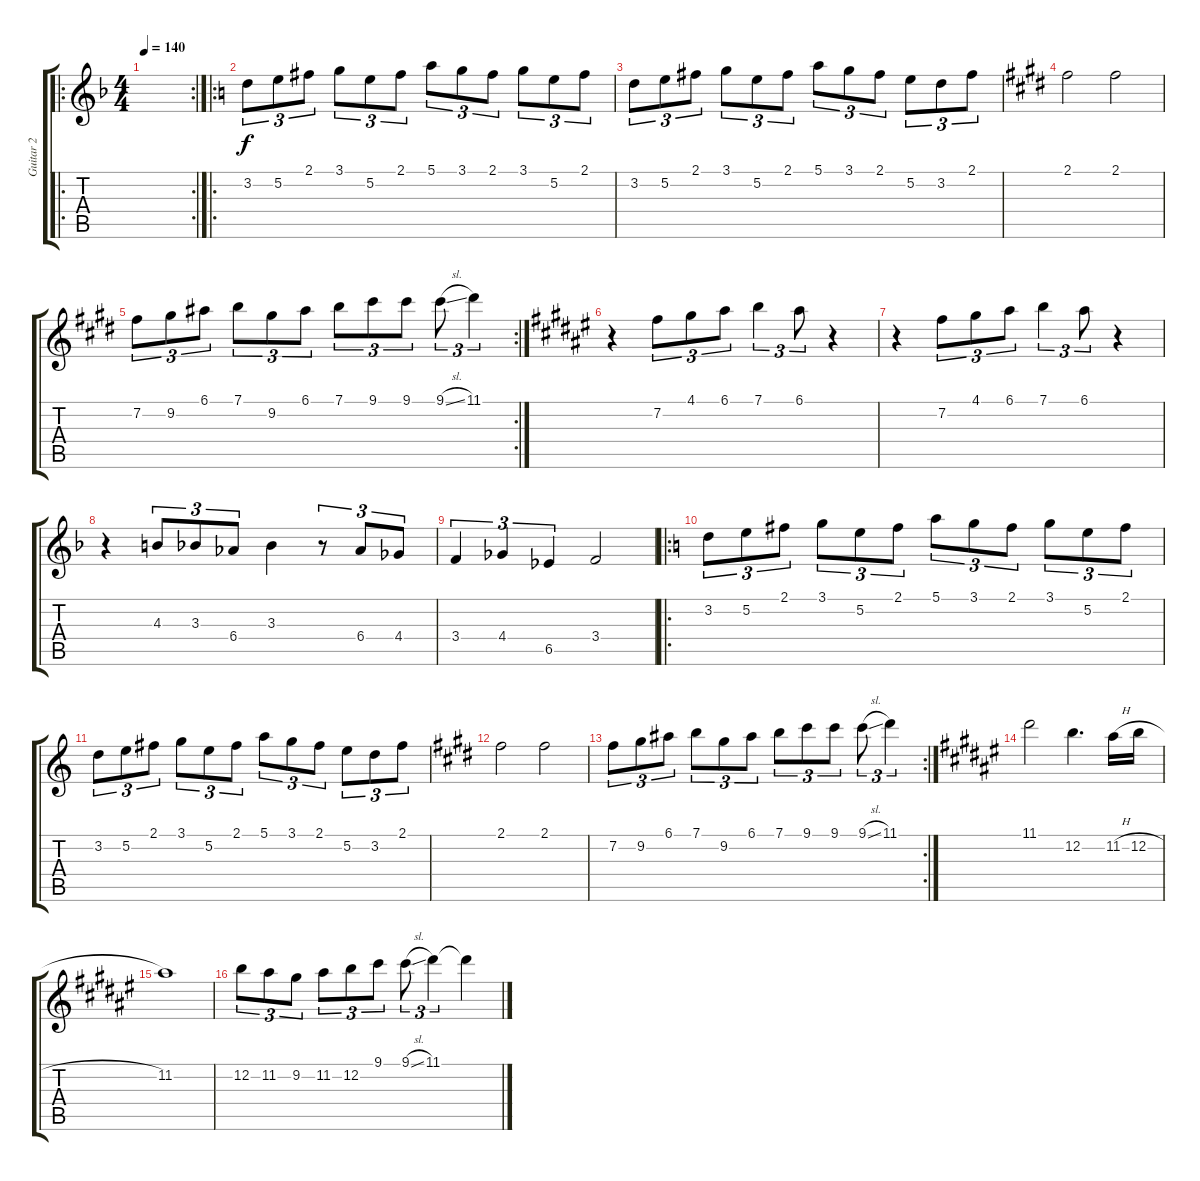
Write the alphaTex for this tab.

\track ("Guitar 2" "Guitar 2") {instrument acousticguitarnylon}
\staff {score tabs}
\tuning (E4 B3 G3 D3 A2 E2) {hide}
\ro
\rc 2
\ts (4 4)
\tempo 140
\clef g2
\ks f
|
\ro
\ks c
3.2.8{tu (3 2)} 5.2.8{tu (3 2)} 2.1.8{tu (3 2)} 3.1.8{tu (3 2)} 5.2.8{tu (3 2)} 2.1.8{tu (3 2)} 5.1.8{tu (3 2)} 3.1.8{tu (3 2)} 2.1.8{tu (3 2)} 3.1.8{tu (3 2)} 5.2.8{tu (3 2)} 2.1.8{tu (3 2)} |
3.2.8{tu (3 2)} 5.2.8{tu (3 2)} 2.1.8{tu (3 2)} 3.1.8{tu (3 2)} 5.2.8{tu (3 2)} 2.1.8{tu (3 2)} 5.1.8{tu (3 2)} 3.1.8{tu (3 2)} 2.1.8{tu (3 2)} 5.2.8{tu (3 2)} 3.2.8{tu (3 2)} 2.1.8{tu (3 2)} |
\ks e
2.1.2 2.1.2 |
\rc 2
7.2.8{tu (3 2)} 9.2.8{tu (3 2)} 6.1.8{tu (3 2)} 7.1.8{tu (3 2)} 9.2.8{tu (3 2)} 6.1.8{tu (3 2)} 7.1.8{tu (3 2)} 9.1.8{tu (3 2)} 9.1.8{tu (3 2)} 9.1{sl}.8{tu (3 2)} 11.1.4{tu (3 2)} |
\ks f#
r.4 7.2.8{tu (3 2)} 4.1.8{tu (3 2)} 6.1.8{tu (3 2)} 7.1.4{tu (3 2)} 6.1.8{tu (3 2)} r.4 |
r.4 7.2.8{tu (3 2)} 4.1.8{tu (3 2)} 6.1.8{tu (3 2)} 7.1.4{tu (3 2)} 6.1.8{tu (3 2)} r.4 |
\ks f
r.4 4.3.8{tu (3 2)} 3.3.8{tu (3 2)} 6.4.8{tu (3 2)} 3.3.4 r.8{tu (3 2)} 6.4.8{tu (3 2)} 4.4.8{tu (3 2)} |
3.4.4{tu (3 2)} 4.4.4{tu (3 2)} 6.5.4{tu (3 2)} 3.4.2 |
\ro
\ks c
3.2.8{tu (3 2)} 5.2.8{tu (3 2)} 2.1.8{tu (3 2)} 3.1.8{tu (3 2)} 5.2.8{tu (3 2)} 2.1.8{tu (3 2)} 5.1.8{tu (3 2)} 3.1.8{tu (3 2)} 2.1.8{tu (3 2)} 3.1.8{tu (3 2)} 5.2.8{tu (3 2)} 2.1.8{tu (3 2)} |
3.2.8{tu (3 2)} 5.2.8{tu (3 2)} 2.1.8{tu (3 2)} 3.1.8{tu (3 2)} 5.2.8{tu (3 2)} 2.1.8{tu (3 2)} 5.1.8{tu (3 2)} 3.1.8{tu (3 2)} 2.1.8{tu (3 2)} 5.2.8{tu (3 2)} 3.2.8{tu (3 2)} 2.1.8{tu (3 2)} |
\ks e
2.1.2 2.1.2 |
\rc 2
7.2.8{tu (3 2)} 9.2.8{tu (3 2)} 6.1.8{tu (3 2)} 7.1.8{tu (3 2)} 9.2.8{tu (3 2)} 6.1.8{tu (3 2)} 7.1.8{tu (3 2)} 9.1.8{tu (3 2)} 9.1.8{tu (3 2)} 9.1{sl}.8{tu (3 2)} 11.1.4{tu (3 2)} |
\ks f#
11.1.2 12.2.4{d} 11.2{h}.16 12.2{h}.16 |
11.2.1 |
12.2.8{tu (3 2)} 11.2.8{tu (3 2)} 9.2.8{tu (3 2)} 11.2.8{tu (3 2)} 12.2.8{tu (3 2)} 9.1.8{tu (3 2)} 9.1{sl}.8{tu (3 2)} 11.1.4{tu (3 2)} 11.1{t}.4
